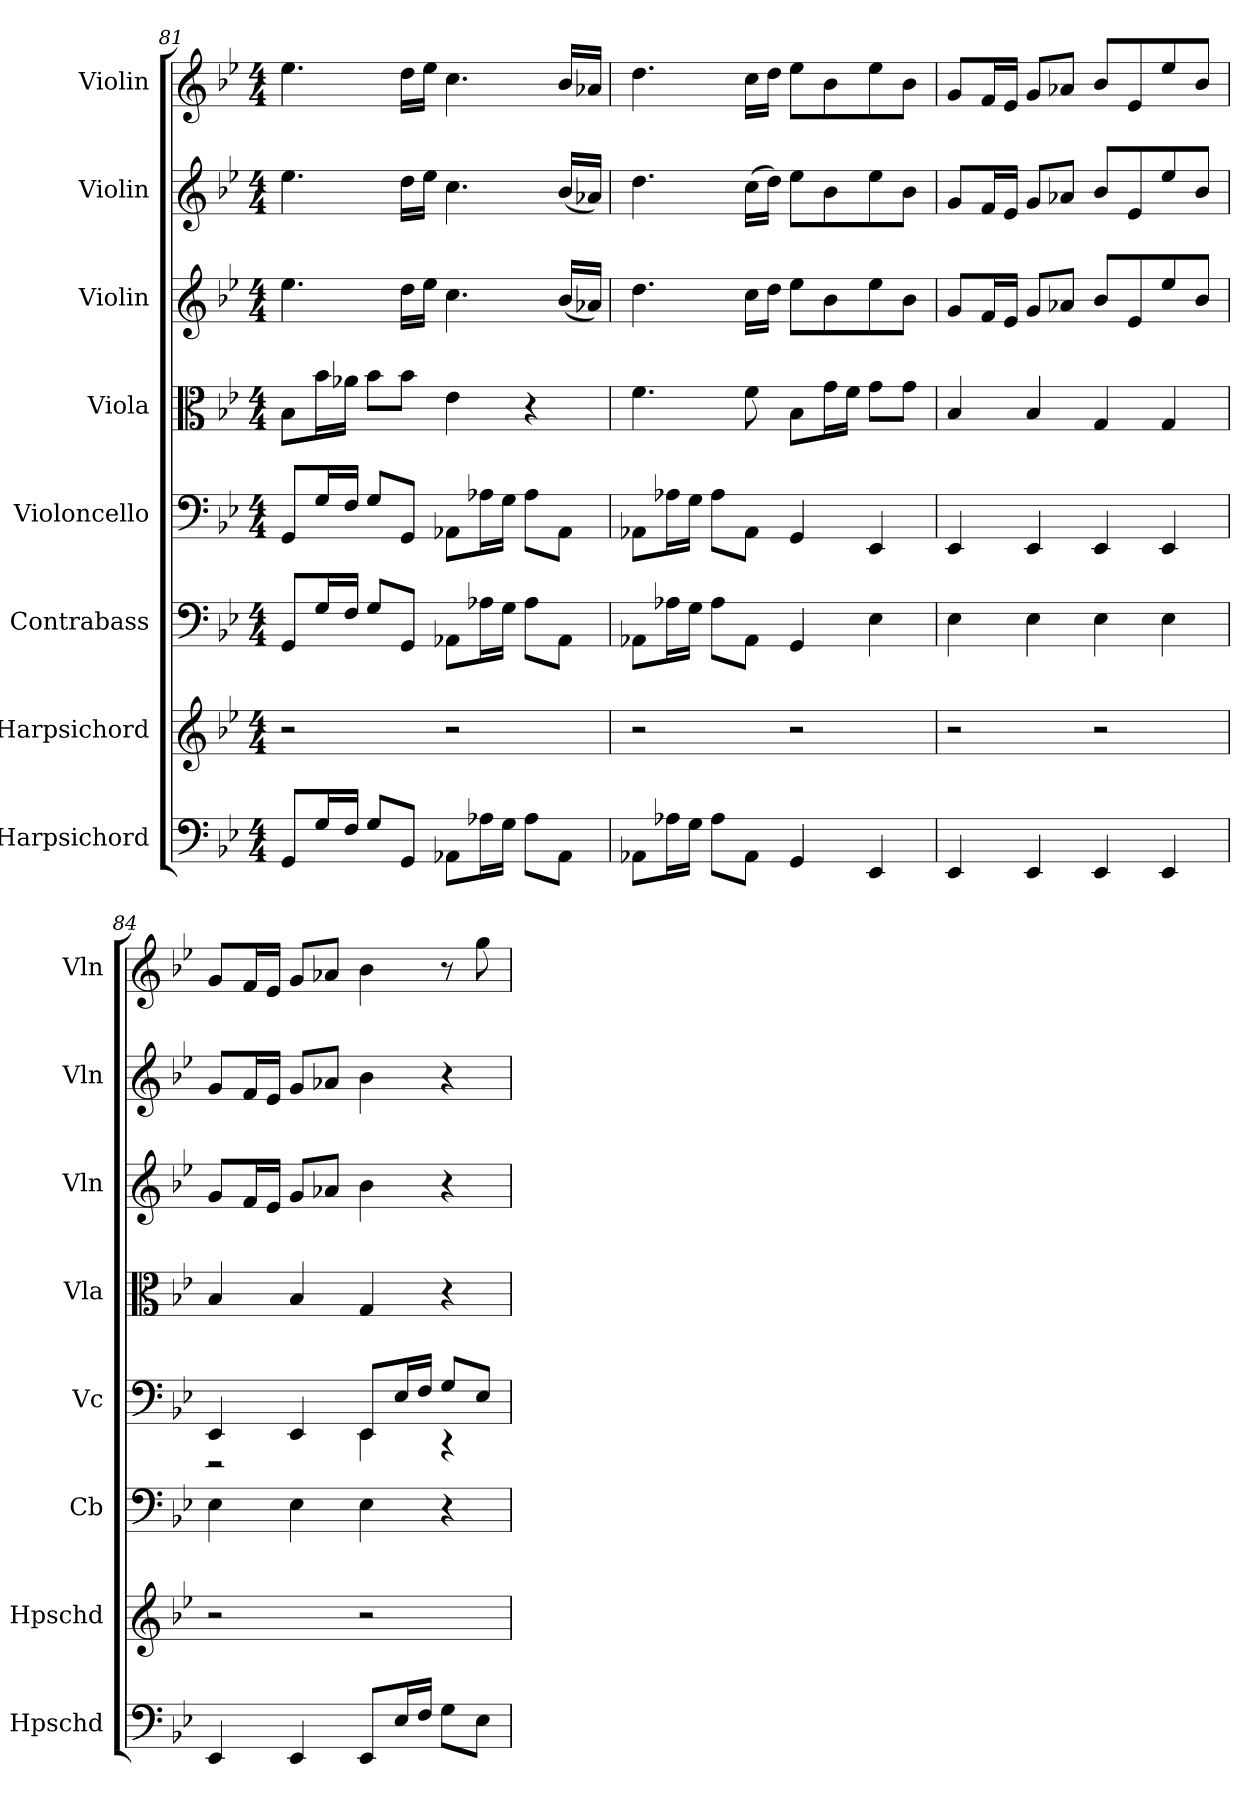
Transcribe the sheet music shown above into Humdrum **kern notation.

**kern	**kern	**kern	**kern	**kern	**kern	**kern	**kern
*part8	*part7	*part6	*part5	*part4	*part3	*part2	*part1
*staff8	*staff7	*staff6	*staff5	*staff4	*staff3	*staff2	*staff1
*I"Harpsichord	*I"Harpsichord	*I"Contrabass	*I"Violoncello	*I"Viola	*I"Violin	*I"Violin	*I"Violin
*I'Hpschd	*I'Hpschd	*I'Cb	*I'Vc	*I'Vla	*I'Vln	*I'Vln	*I'Vln
*clefF4	*clefG2	*clefF4	*clefF4	*clefC3	*clefG2	*clefG2	*clefG2
*k[b-e-]	*k[b-e-]	*k[b-e-]	*k[b-e-]	*k[b-e-]	*k[b-e-]	*k[b-e-]	*k[b-e-]
*M4/4	*M4/4	*M4/4	*M4/4	*M4/4	*M4/4	*M4/4	*M4/4
=81	=81	=81	=81	=81	=81	=81	=81
8GG/L	2r	8GG/L	8GG/L	8B-\L	4.ee-\	4.ee-\	4.ee-\
16G/L	.	16G/L	16G/L	16b-\L	.	.	.
16F/JJ	.	16F/JJ	16F/JJ	16a-X\JJ	.	.	.
8G/L	.	8G/L	8G/L	8b-\L	.	.	.
8GG/J	.	8GG/J	8GG/J	8b-\J	16dd\LL	16dd\LL	16dd\LL
.	.	.	.	.	16ee-\JJ	16ee-\JJ	16ee-\JJ
8AA-X\L	2r	8AA-X\L	8AA-X\L	4e-\	4.cc\	4.cc\	4.cc\
16A-X\L	.	16A-X\L	16A-X\L	.	.	.	.
16G\JJ	.	16G\JJ	16G\JJ	.	.	.	.
8A-\L	.	8A-\L	8A-\L	4r	.	.	.
8AA-\J	.	8AA-\J	8AA-\J	.	(16b-/LL	(16b-/LL	16b-/LL
.	.	.	.	.	16a-X/JJ)	16a-X/JJ)	16a-X/JJ
=82	=82	=82	=82	=82	=82	=82	=82
8AA-X\L	2r	8AA-X\L	8AA-X\L	4.f\	4.dd\	4.dd\	4.dd\
16A-X\L	.	16A-X\L	16A-X\L	.	.	.	.
16G\JJ	.	16G\JJ	16G\JJ	.	.	.	.
8A-\L	.	8A-\L	8A-\L	.	.	.	.
8AA-\J	.	8AA-\J	8AA-\J	8f\	16cc\LL	(16cc\LL	16cc\LL
.	.	.	.	.	16dd\JJ	16dd\JJ)	16dd\JJ
4GG/	2r	4GG/	4GG/	8B-\L	8ee-\L	8ee-\L	8ee-\L
.	.	.	.	16g\L	8b-\	8b-\	8b-\
.	.	.	.	16f\JJ	.	.	.
4EE-/	.	4E-\	4EE-/	8g\L	8ee-\	8ee-\	8ee-\
.	.	.	.	8g\J	8b-\J	8b-\J	8b-\J
=83	=83	=83	=83	=83	=83	=83	=83
4EE-/	2r	4E-\	4EE-/	4B-/	8g/L	8g/L	8g/L
.	.	.	.	.	16f/L	16f/L	16f/L
.	.	.	.	.	16e-/JJ	16e-/JJ	16e-/JJ
4EE-/	.	4E-\	4EE-/	4B-/	8g/L	8g/L	8g/L
.	.	.	.	.	8a-X/J	8a-X/J	8a-X/J
4EE-/	2r	4E-\	4EE-/	4G/	8b-/L	8b-/L	8b-/L
.	.	.	.	.	8e-/	8e-/	8e-/
4EE-/	.	4E-\	4EE-/	4G/	8ee-/	8ee-/	8ee-/
.	.	.	.	.	8b-/J	8b-/J	8b-/J
=84	=84	=84	=84	=84	=84	=84	=84
*	*	*	*^	*	*	*	*
4EE-/	2r	4E-\	4EE-/	2r	4B-/	8g/L	8g/L	8g/L
.	.	.	.	.	.	16f/L	16f/L	16f/L
.	.	.	.	.	.	16e-/JJ	16e-/JJ	16e-/JJ
4EE-/	.	4E-\	4EE-/	.	4B-/	8g/L	8g/L	8g/L
.	.	.	.	.	.	8a-X/J	8a-X/J	8a-X/J
8EE-/L	2r	4E-\	8EE-/L	4EE-\	4G/	4b-\	4b-\	4b-\
16E-/L	.	.	16E-/L	.	.	.	.	.
16F/JJ	.	.	16F/JJ	.	.	.	.	.
8G\L	.	4r	8G/L	4r	4r	4r	4r	8r
8E-\J	.	.	8E-/J	.	.	.	.	8gg\
*	*	*	*v	*v	*	*	*	*
=	=	=	=	=	=	=	=
*-	*-	*-	*-	*-	*-	*-	*-
